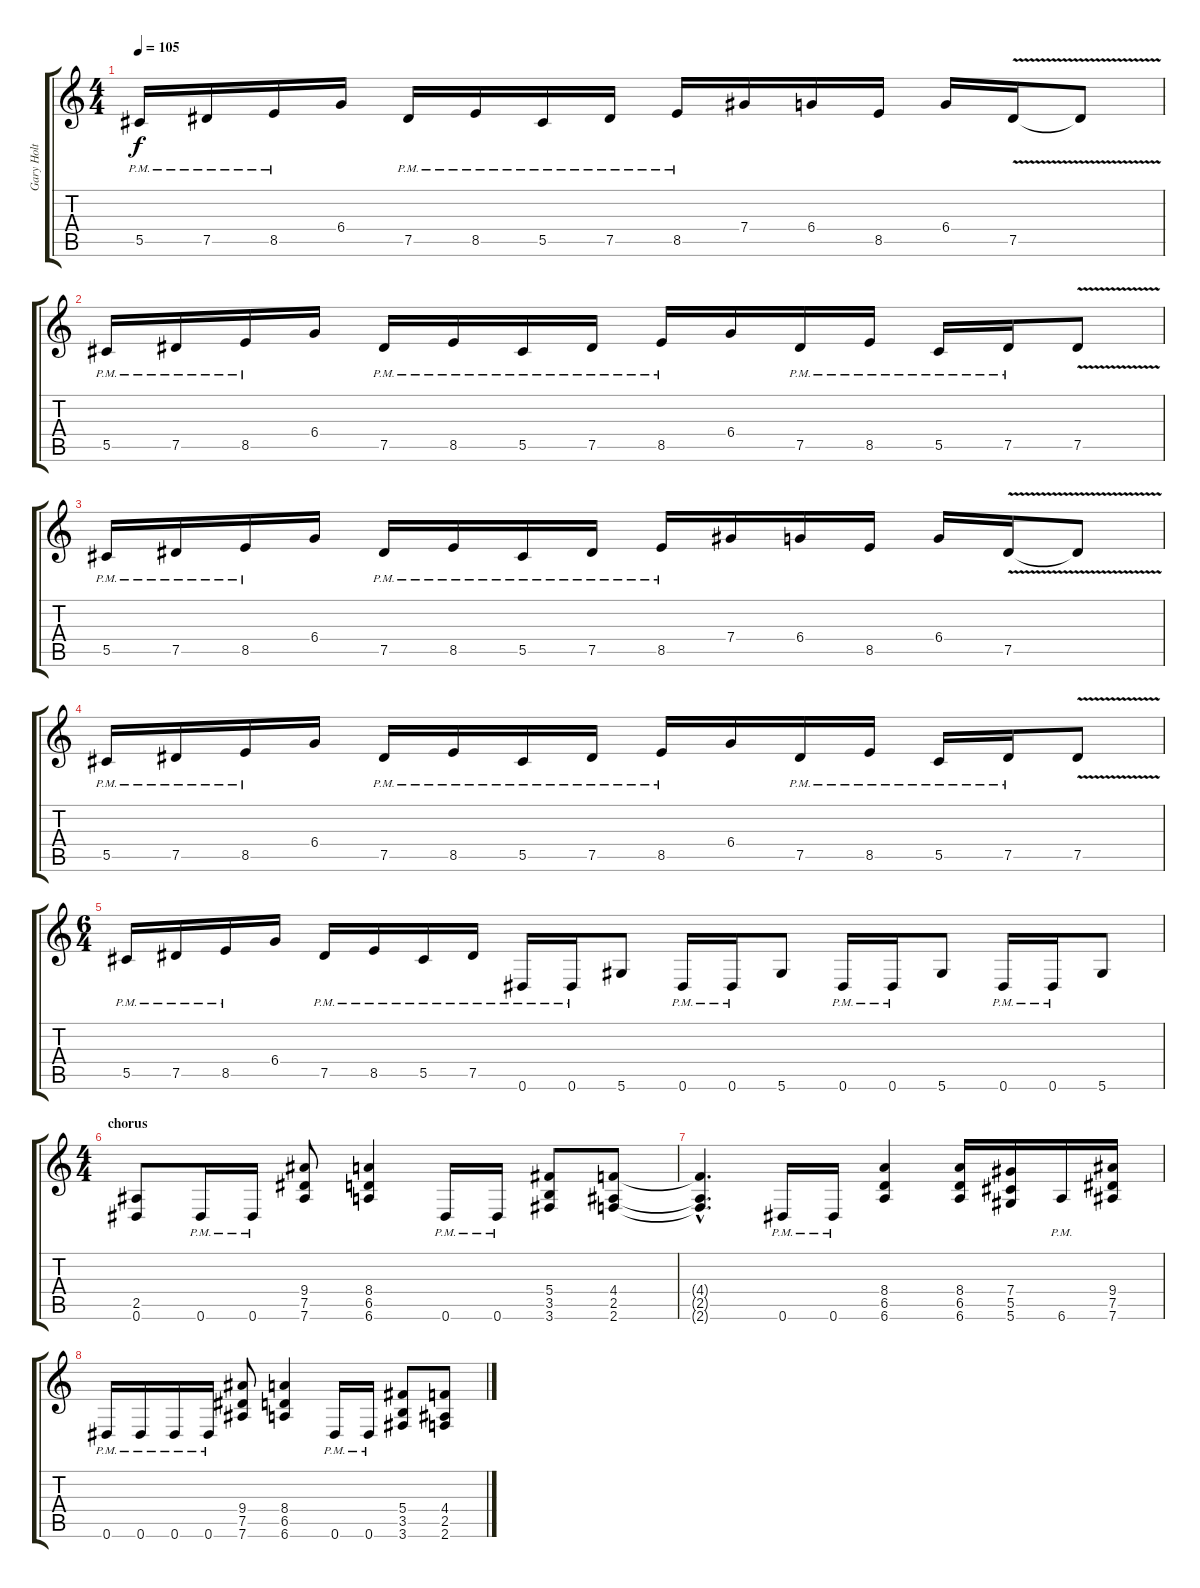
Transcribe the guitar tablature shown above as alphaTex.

\track ("Gary Holt" "Gary Holt") {instrument distortionguitar}
\staff {score tabs}
\tuning (Eb4 Bb3 Gb3 Db3 Ab2 Eb2) {hide}
\ts (4 4)
\tempo 105
\clef g2
\ks c
5.5{pm}.16{dy f} 7.5{pm}.16 8.5{pm}.16 6.4.16 7.5{pm}.16 8.5{pm}.16 5.5{pm}.16 7.5{pm}.16 8.5{pm}.16 7.4.16 6.4.16 8.5.16 6.4.16 7.5{v}.16 7.5{t}.8 |
5.5{pm}.16 7.5{pm}.16 8.5{pm}.16 6.4.16 7.5{pm}.16 8.5{pm}.16 5.5{pm}.16 7.5{pm}.16 8.5{pm}.16 6.4.16 7.5{pm}.16 8.5{pm}.16 5.5{pm}.16 7.5{pm}.16 7.5{v}.8 |
5.5{pm}.16 7.5{pm}.16 8.5{pm}.16 6.4.16 7.5{pm}.16 8.5{pm}.16 5.5{pm}.16 7.5{pm}.16 8.5{pm}.16 7.4.16 6.4.16 8.5.16 6.4.16 7.5{v}.16 7.5{t}.8 |
5.5{pm}.16 7.5{pm}.16 8.5{pm}.16 6.4.16 7.5{pm}.16 8.5{pm}.16 5.5{pm}.16 7.5{pm}.16 8.5{pm}.16 6.4.16 7.5{pm}.16 8.5{pm}.16 5.5{pm}.16 7.5{pm}.16 7.5{v}.8 |
\ts (6 4)
5.5{pm}.16 7.5{pm}.16 8.5{pm}.16 6.4.16 7.5{pm}.16 8.5{pm}.16 5.5{pm}.16 7.5{pm}.16 0.6{pm}.16 0.6{pm}.16 5.6.8 0.6{pm}.16 0.6{pm}.16 5.6.8 0.6{pm}.16 0.6{pm}.16 5.6.8 0.6{pm}.16 0.6{pm}.16 5.6.8 |
\ts (4 4)
\section ("" "chorus")
(2.5 0.6).8 0.6{pm}.16 0.6{pm}.16 (9.4 7.5 7.6).8 (8.4 6.5 6.6).4 0.6{pm}.16 0.6{pm}.16 (5.4 3.5 3.6).8 (4.4 2.5 2.6).8 |
(4.4{hac t} 2.5{hac t} 2.6{hac t}).4{d} 0.6{pm}.16 0.6{pm}.16 (8.4 6.5 6.6).4 (8.4 6.5 6.6).16 (7.4 5.5 5.6).16 6.6{pm}.16 (9.4 7.5 7.6).16 |
0.6{pm}.16 0.6{pm}.16 0.6{pm}.16 0.6{pm}.16 (9.4 7.5 7.6).8 (8.4 6.5 6.6).4 0.6{pm}.16 0.6{pm}.16 (5.4 3.5 3.6).8 (4.4 2.5 2.6).8
